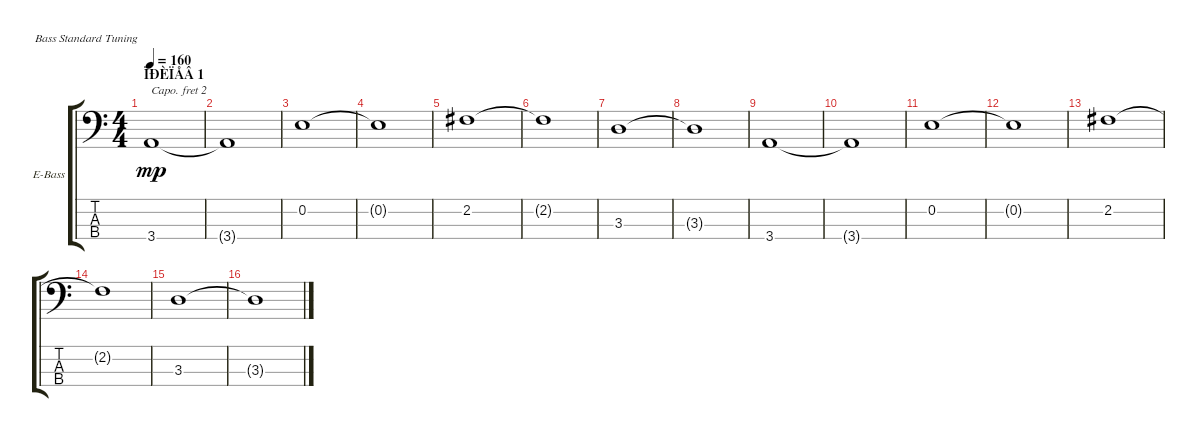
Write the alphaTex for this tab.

\bracketExtendMode groupsimilarinstruments
\firstSystemTrackNameOrientation horizontal
\otherSystemsTrackNameOrientation horizontal
\track ("Electric Bass" "E-Bass") {instrument electricbassfinger}
\staff {score tabs}
\capo 2
\tuning (G2 D2 A1 E1)
\ts (4 4)
\section ("" "ÏÐÈÏÅÂ 1")
\tempo 160
\clef f4
\ks c
3.4.1{dy mp} |
3.4{t}.1 |
0.2.1 |
0.2{t}.1 |
2.2.1 |
2.2{t}.1 |
3.3.1 |
3.3{t}.1 |
3.4.1 |
3.4{t}.1 |
0.2.1 |
0.2{t}.1 |
2.2.1 |
2.2{t}.1 |
3.3.1 |
3.3{t}.1
